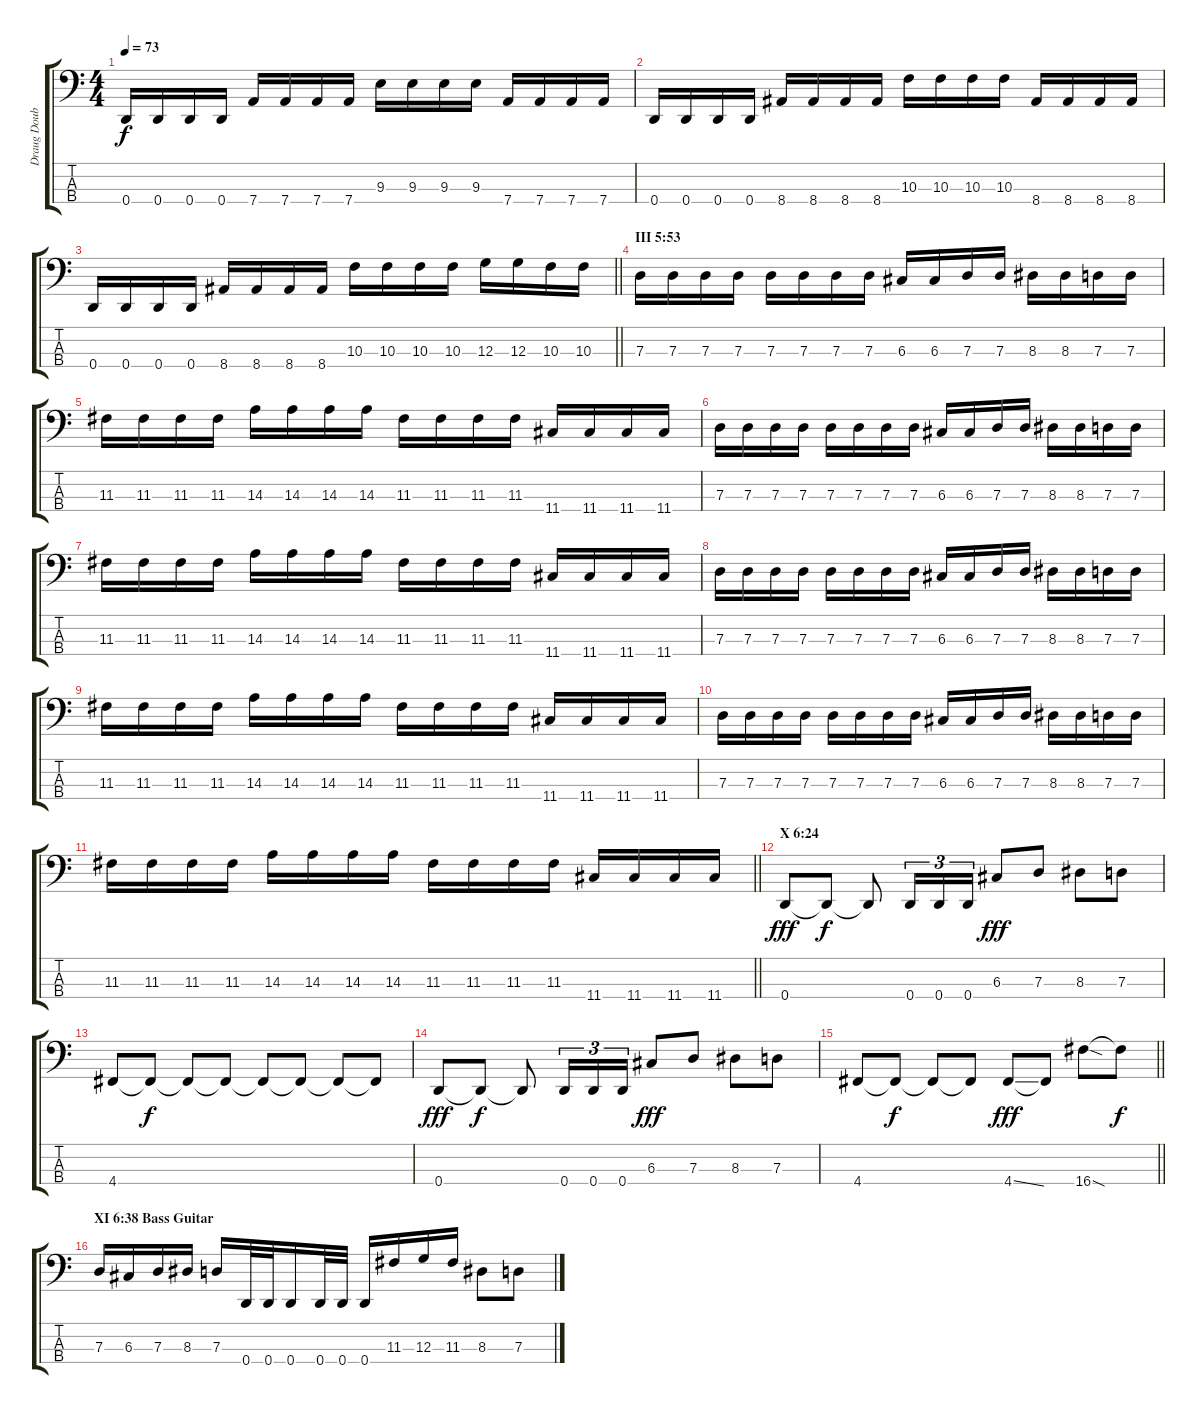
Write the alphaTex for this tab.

\track ("Draug Double" "Draug Doub") {instrument electricbasspick}
\staff {score tabs}
\tuning (F2 C2 G1 D1) {hide}
\ts (4 4)
\tempo 73
\clef f4
\ks c
0.4.16{dy f} 0.4.16 0.4.16 0.4.16 7.4.16 7.4.16 7.4.16 7.4.16 9.3.16 9.3.16 9.3.16 9.3.16 7.4.16 7.4.16 7.4.16 7.4.16 |
0.4.16 0.4.16 0.4.16 0.4.16 8.4.16 8.4.16 8.4.16 8.4.16 10.3.16 10.3.16 10.3.16 10.3.16 8.4.16 8.4.16 8.4.16 8.4.16 |
\barLineRight lightlight
0.4.16 0.4.16 0.4.16 0.4.16 8.4.16 8.4.16 8.4.16 8.4.16 10.3.16 10.3.16 10.3.16 10.3.16 12.3.16 12.3.16 10.3.16 10.3.16 |
\section ("" "III 5:53")
7.3.16 7.3.16 7.3.16 7.3.16 7.3.16 7.3.16 7.3.16 7.3.16 6.3.16 6.3.16 7.3.16 7.3.16 8.3.16 8.3.16 7.3.16 7.3.16 |
11.3.16 11.3.16 11.3.16 11.3.16 14.3.16 14.3.16 14.3.16 14.3.16 11.3.16 11.3.16 11.3.16 11.3.16 11.4.16 11.4.16 11.4.16 11.4.16 |
7.3.16 7.3.16 7.3.16 7.3.16 7.3.16 7.3.16 7.3.16 7.3.16 6.3.16 6.3.16 7.3.16 7.3.16 8.3.16 8.3.16 7.3.16 7.3.16 |
11.3.16 11.3.16 11.3.16 11.3.16 14.3.16 14.3.16 14.3.16 14.3.16 11.3.16 11.3.16 11.3.16 11.3.16 11.4.16 11.4.16 11.4.16 11.4.16 |
7.3.16 7.3.16 7.3.16 7.3.16 7.3.16 7.3.16 7.3.16 7.3.16 6.3.16 6.3.16 7.3.16 7.3.16 8.3.16 8.3.16 7.3.16 7.3.16 |
11.3.16 11.3.16 11.3.16 11.3.16 14.3.16 14.3.16 14.3.16 14.3.16 11.3.16 11.3.16 11.3.16 11.3.16 11.4.16 11.4.16 11.4.16 11.4.16 |
7.3.16 7.3.16 7.3.16 7.3.16 7.3.16 7.3.16 7.3.16 7.3.16 6.3.16 6.3.16 7.3.16 7.3.16 8.3.16 8.3.16 7.3.16 7.3.16 |
\barLineRight lightlight
11.3.16 11.3.16 11.3.16 11.3.16 14.3.16 14.3.16 14.3.16 14.3.16 11.3.16 11.3.16 11.3.16 11.3.16 11.4.16 11.4.16 11.4.16 11.4.16 |
\section ("" "X 6:24")
0.4.8{dy fff} 0.4{t}.8{dy f} 0.4{t}.8 0.4.16{tu (3 2)} 0.4.16{tu (3 2)} 0.4.16{tu (3 2)} 6.3.8{dy fff} 7.3.8 8.3.8 7.3.8 |
4.4.8 4.4{t}.8{dy f} 4.4{t}.8 4.4{t}.8 4.4{t}.8 4.4{t}.8 4.4{t}.8 4.4{t}.8 |
0.4.8{dy fff} 0.4{t}.8{dy f} 0.4{t}.8 0.4.16{tu (3 2)} 0.4.16{tu (3 2)} 0.4.16{tu (3 2)} 6.3.8{dy fff} 7.3.8 8.3.8 7.3.8 |
\barLineRight lightlight
4.4.8 4.4{t}.8{dy f} 4.4{t}.8 4.4{t}.8 4.4{ss}.8{dy fff} 4.4{t}.8 16.4{sod}.8 16.4{t}.8{dy f} |
\section ("" "XI 6:38 Bass Guitar")
7.3.16 6.3.16 7.3.16 8.3.16 7.3.16 0.4.32 0.4.32 0.4.16 0.4.32 0.4.32 0.4.16 11.3.16 12.3.16 11.3.16 8.3.8 7.3.8
